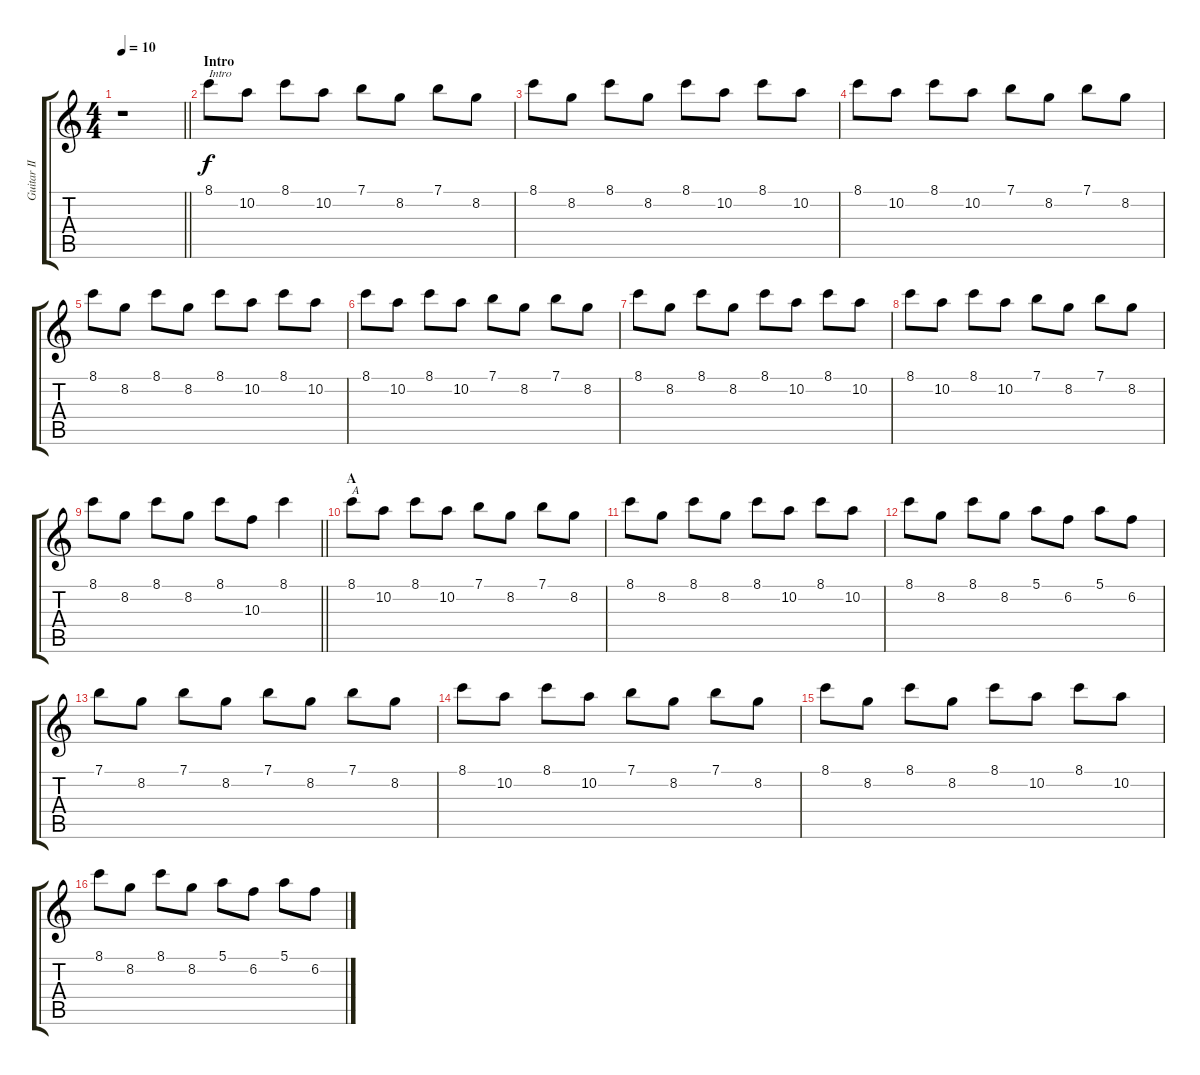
\track ("Guitar II" "Guitar II") {instrument distortionguitar}
\staff {score tabs}
\tuning (E4 B3 G3 D3 A2 E2) {hide}
\ts (4 4)
\tempo 10
\clef g2
\barLineRight lightlight
\ks c
r.1{dy f instrument distortionguitar} |
\section ("" "Intro")
8.1.8{txt "Intro" instrument electricguitarclean} 10.2.8 8.1.8 10.2.8 7.1.8 8.2.8 7.1.8 8.2.8 |
8.1.8 8.2.8 8.1.8 8.2.8 8.1.8 10.2.8 8.1.8 10.2.8 |
8.1.8 10.2.8 8.1.8 10.2.8 7.1.8 8.2.8 7.1.8 8.2.8 |
8.1.8 8.2.8 8.1.8 8.2.8 8.1.8 10.2.8 8.1.8 10.2.8 |
8.1.8 10.2.8 8.1.8 10.2.8 7.1.8 8.2.8 7.1.8 8.2.8 |
8.1.8 8.2.8 8.1.8 8.2.8 8.1.8 10.2.8 8.1.8 10.2.8 |
8.1.8 10.2.8 8.1.8 10.2.8 7.1.8 8.2.8 7.1.8 8.2.8 |
\barLineRight lightlight
8.1.8 8.2.8 8.1.8 8.2.8 8.1.8 10.3.8 8.1.4 |
\section ("" "A")
8.1.8{txt "A"} 10.2.8 8.1.8 10.2.8 7.1.8 8.2.8 7.1.8 8.2.8 |
8.1.8 8.2.8 8.1.8 8.2.8 8.1.8 10.2.8 8.1.8 10.2.8 |
8.1.8 8.2.8 8.1.8 8.2.8 5.1.8 6.2.8 5.1.8 6.2.8 |
7.1.8 8.2.8 7.1.8 8.2.8 7.1.8 8.2.8 7.1.8 8.2.8 |
8.1.8 10.2.8 8.1.8 10.2.8 7.1.8 8.2.8 7.1.8 8.2.8 |
8.1.8 8.2.8 8.1.8 8.2.8 8.1.8 10.2.8 8.1.8 10.2.8 |
8.1.8 8.2.8 8.1.8 8.2.8 5.1.8 6.2.8 5.1.8 6.2.8
